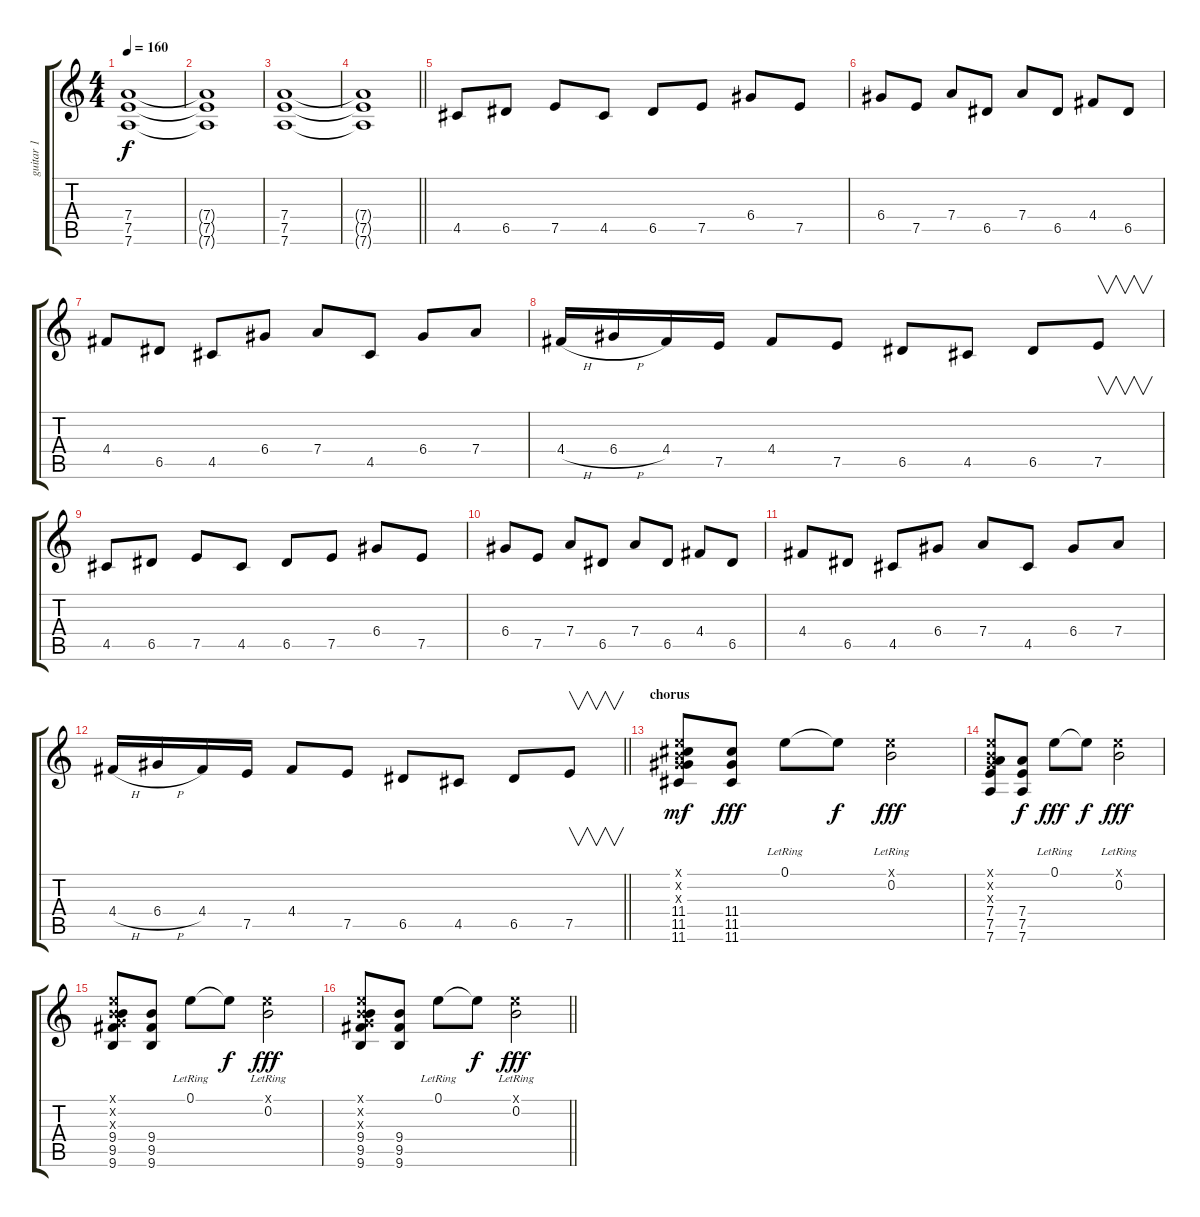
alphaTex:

\track ("guitar 1" "guitar 1") {instrument distortionguitar}
\staff {score tabs}
\tuning (E4 B3 G3 D3 A2 D2) {hide}
\ts (4 4)
\tempo 160
\clef g2
\ks c
(7.4 7.5 7.6).1{dy f} |
(7.4{t} 7.5{t} 7.6{t}).1 |
(7.4 7.5 7.6).1 |
\barLineRight lightlight
(7.4{t} 7.5{t} 7.6{t}).1 |
4.5.8 6.5.8 7.5.8 4.5.8 6.5.8 7.5.8 6.4.8 7.5.8 |
6.4.8 7.5.8 7.4.8 6.5.8 7.4.8 6.5.8 4.4.8 6.5.8 |
4.4.8 6.5.8 4.5.8 6.4.8 7.4.8 4.5.8 6.4.8 7.4.8 |
4.4{h}.16 6.4{h}.16 4.4.16 7.5.16 4.4.8 7.5.8 6.5.8 4.5.8 6.5.8 7.5.8{v} |
4.5.8 6.5.8 7.5.8 4.5.8 6.5.8 7.5.8 6.4.8 7.5.8 |
6.4.8 7.5.8 7.4.8 6.5.8 7.4.8 6.5.8 4.4.8 6.5.8 |
4.4.8 6.5.8 4.5.8 6.4.8 7.4.8 4.5.8 6.4.8 7.4.8 |
\barLineRight lightlight
4.4{h}.16 6.4{h}.16 4.4.16 7.5.16 4.4.8 7.5.8 6.5.8 4.5.8 6.5.8 7.5.8{v} |
\section ("" "chorus")
(0.1{x} 0.2{x} 0.3{x} 11.4 11.5 11.6).8{dy mf balance 7} (11.4 11.5 11.6).8{dy fff} 0.1{lr}.8 0.1{t}.8{dy f} (0.1{x} 0.2{lr}).2{dy fff} |
(0.1{x} 0.2{x} 0.3{x} 7.4 7.5 7.6).8 (7.4 7.5 7.6).8{dy f} 0.1{lr}.8{dy fff} 0.1{t}.8{dy f} (0.1{x} 0.2{lr}).2{dy fff} |
(0.1{x} 0.2{x} 0.3{x} 9.4 9.5 9.6).8 (9.4 9.5 9.6).8 0.1{lr}.8 0.1{t}.8{dy f} (0.1{x} 0.2{lr}).2{dy fff} |
\barLineRight lightlight
(0.1{x} 0.2{x} 0.3{x} 9.4 9.5 9.6).8 (9.4 9.5 9.6).8 0.1{lr}.8 0.1{t}.8{dy f} (0.1{x} 0.2{lr}).2{dy fff}
